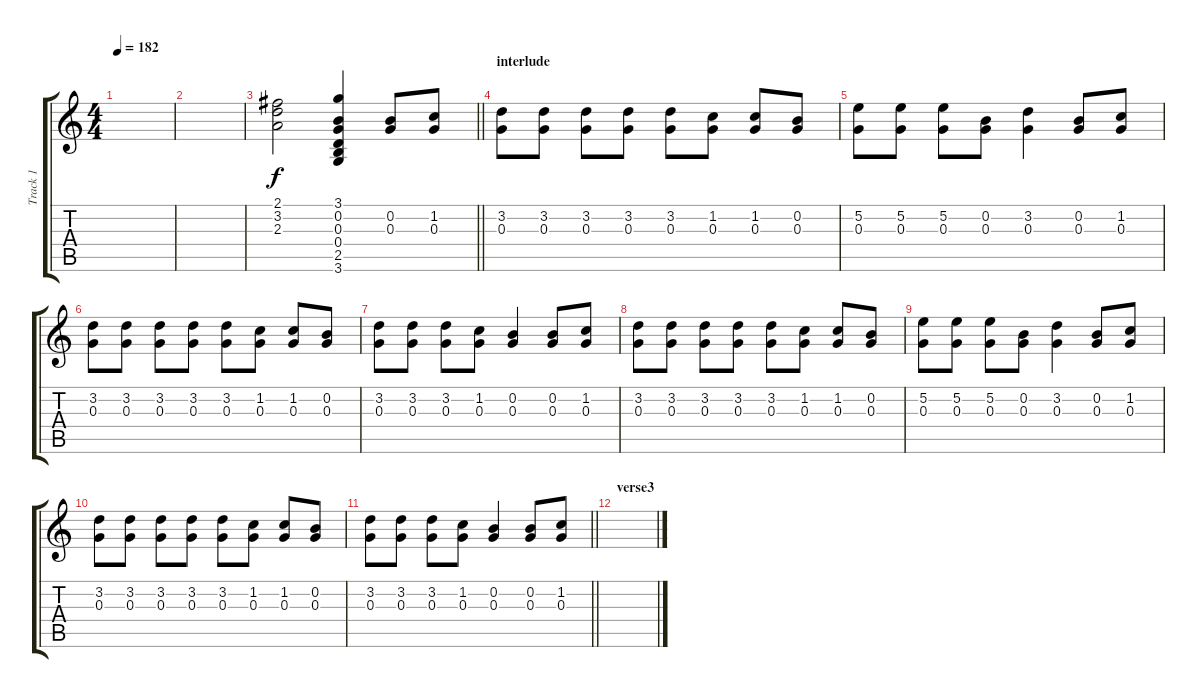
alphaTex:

\track ("Track 1" "Track 1") {instrument distortionguitar}
\staff {score tabs}
\tuning (E4 B3 G3 D3 A2 E2) {hide}
\ts (4 4)
\tempo 182
\clef g2
\ks c
|
|
\barLineRight lightlight
(2.1 3.2 2.3).2 (3.1 0.2 0.3 0.4 2.5 3.6).4 (0.2 0.3).8 (1.2 0.3).8 |
\section ("" "interlude")
(3.2 0.3).8 (3.2 0.3).8 (3.2 0.3).8 (3.2 0.3).8 (3.2 0.3).8 (1.2 0.3).8 (1.2 0.3).8 (0.2 0.3).8 |
(5.2 0.3).8 (5.2 0.3).8 (5.2 0.3).8 (0.2 0.3).8 (3.2 0.3).4 (0.2 0.3).8 (1.2 0.3).8 |
(3.2 0.3).8 (3.2 0.3).8 (3.2 0.3).8 (3.2 0.3).8 (3.2 0.3).8 (1.2 0.3).8 (1.2 0.3).8 (0.2 0.3).8 |
(3.2 0.3).8 (3.2 0.3).8 (3.2 0.3).8 (1.2 0.3).8 (0.2 0.3).4 (0.2 0.3).8 (1.2 0.3).8 |
(3.2 0.3).8 (3.2 0.3).8 (3.2 0.3).8 (3.2 0.3).8 (3.2 0.3).8 (1.2 0.3).8 (1.2 0.3).8 (0.2 0.3).8 |
(5.2 0.3).8 (5.2 0.3).8 (5.2 0.3).8 (0.2 0.3).8 (3.2 0.3).4 (0.2 0.3).8 (1.2 0.3).8 |
(3.2 0.3).8 (3.2 0.3).8 (3.2 0.3).8 (3.2 0.3).8 (3.2 0.3).8 (1.2 0.3).8 (1.2 0.3).8 (0.2 0.3).8 |
\barLineRight lightlight
(3.2 0.3).8 (3.2 0.3).8 (3.2 0.3).8 (1.2 0.3).8 (0.2 0.3).4 (0.2 0.3).8 (1.2 0.3).8 |
\section ("" "verse3")
